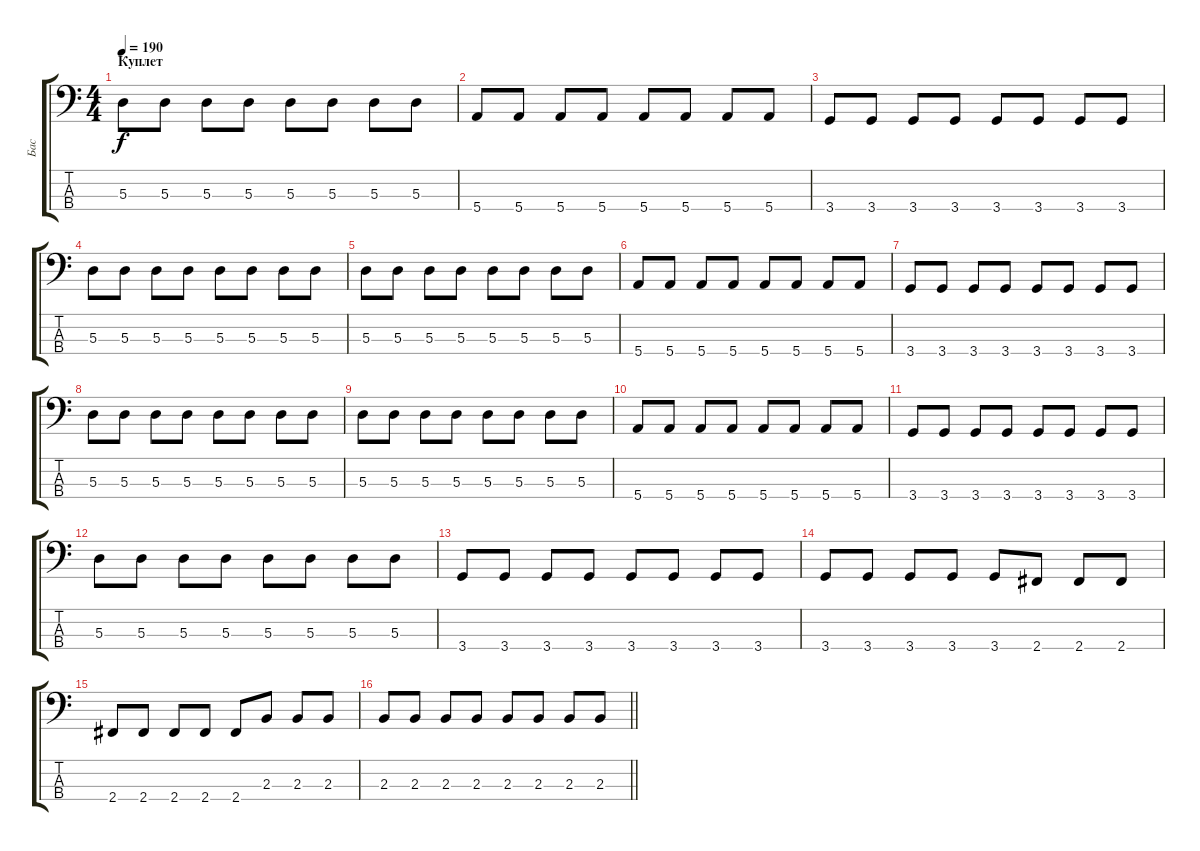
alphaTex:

\track ("Бас" "Бас") {instrument electricbasspick}
\staff {score tabs}
\tuning (G2 D2 A1 E1) {hide}
\ts (4 4)
\section ("" "Куплет")
\tempo 190
\clef f4
\ks c
5.3.8{dy f} 5.3.8 5.3.8 5.3.8 5.3.8 5.3.8 5.3.8 5.3.8 |
5.4.8 5.4.8 5.4.8 5.4.8 5.4.8 5.4.8 5.4.8 5.4.8 |
3.4.8 3.4.8 3.4.8 3.4.8 3.4.8 3.4.8 3.4.8 3.4.8 |
5.3.8 5.3.8 5.3.8 5.3.8 5.3.8 5.3.8 5.3.8 5.3.8 |
5.3.8 5.3.8 5.3.8 5.3.8 5.3.8 5.3.8 5.3.8 5.3.8 |
5.4.8 5.4.8 5.4.8 5.4.8 5.4.8 5.4.8 5.4.8 5.4.8 |
3.4.8 3.4.8 3.4.8 3.4.8 3.4.8 3.4.8 3.4.8 3.4.8 |
5.3.8 5.3.8 5.3.8 5.3.8 5.3.8 5.3.8 5.3.8 5.3.8 |
5.3.8 5.3.8 5.3.8 5.3.8 5.3.8 5.3.8 5.3.8 5.3.8 |
5.4.8 5.4.8 5.4.8 5.4.8 5.4.8 5.4.8 5.4.8 5.4.8 |
3.4.8 3.4.8 3.4.8 3.4.8 3.4.8 3.4.8 3.4.8 3.4.8 |
5.3.8 5.3.8 5.3.8 5.3.8 5.3.8 5.3.8 5.3.8 5.3.8 |
3.4.8 3.4.8 3.4.8 3.4.8 3.4.8 3.4.8 3.4.8 3.4.8 |
3.4.8 3.4.8 3.4.8 3.4.8 3.4.8 2.4.8 2.4.8 2.4.8 |
2.4.8 2.4.8 2.4.8 2.4.8 2.4.8 2.3.8 2.3.8 2.3.8 |
\barLineRight lightlight
2.3.8 2.3.8 2.3.8 2.3.8 2.3.8 2.3.8 2.3.8 2.3.8
